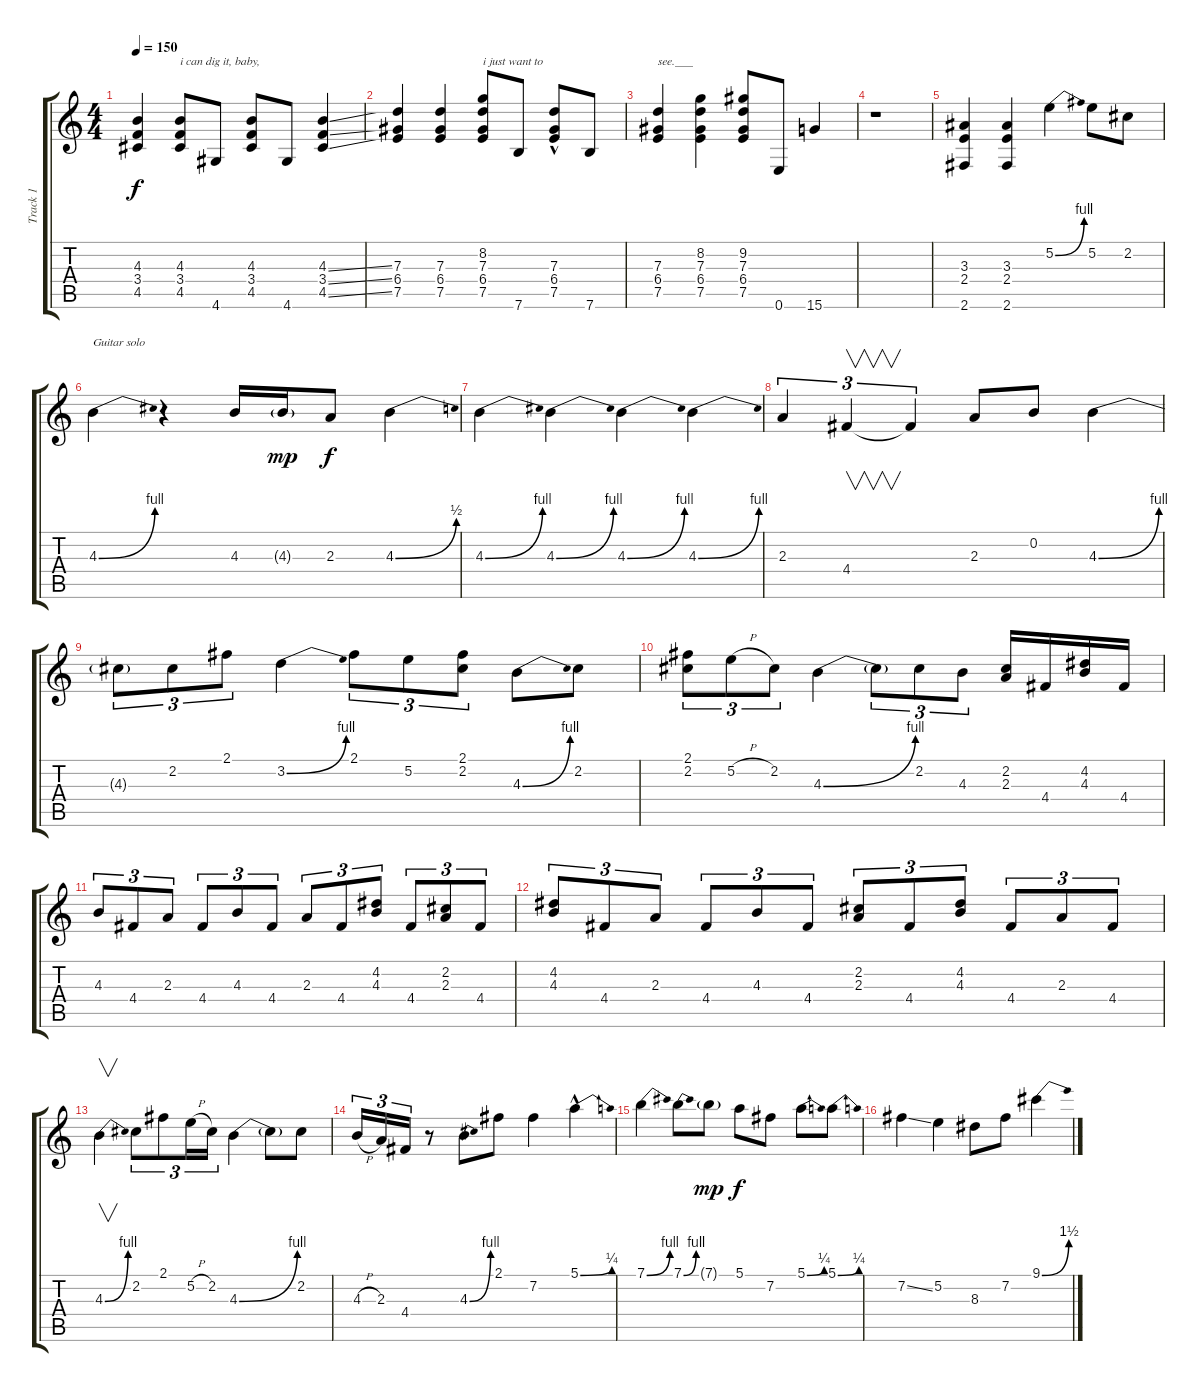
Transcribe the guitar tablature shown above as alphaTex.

\track ("Track 1" "Track 1") {instrument electricguitarclean}
\staff {score tabs}
\tuning (E4 B3 G3 D3 A2 E2) {hide}
\ts (4 4)
\tempo 150
\clef g2
\ks c
(4.3 3.4 4.5).4{dy f} (4.3 3.4 4.5).8{txt "i can dig it, baby,"} 4.6.8 (4.3 3.4 4.5).8 4.6.8 (4.3{ss} 3.4{ss} 4.5{ss}).4 |
(7.3 6.4 7.5).4 (7.3 6.4 7.5).4 (8.2 7.3 6.4 7.5).8{txt "i just want to"} 7.6.8 (7.3 6.4 7.5{hac}).8 7.6.8 |
(7.3 6.4 7.5).4{txt "see.___"} (8.2 7.3 6.4 7.5).4 (9.2 7.3 6.4 7.5).8 0.6.8 15.6.4 |
r.1 |
(3.3 2.4 2.6).4 (3.3 2.4 2.6).4 5.2{be (bend 0 0 60 4)}.4 5.2.8 2.2.8 |
4.3{be (bend 0 0 60 4)}.4{txt "Guitar solo"} r.4 4.3.16 4.3{g}.16{dy mp} 2.3.8{dy f} 4.3{be (bend 0 0 60 2)}.4 |
4.3{be (bend 0 0 60 4)}.4 4.3{be (bend 0 0 60 4)}.4 4.3{be (bend 0 0 60 4)}.4 4.3{be (bend 0 0 60 4)}.4 |
2.3.4{tu (3 2)} 4.4.4{v tu (3 2)} 4.4{t}.4{tu (3 2)} 2.3.8 0.2.8 4.3{be (bend 0 0 60 4)}.4 |
4.3{t}.8{tu (3 2)} 2.2.8{tu (3 2)} 2.1.8{tu (3 2)} 3.2{be (bend 0 0 60 4)}.4 2.1.8{tu (3 2)} 5.2.8{tu (3 2)} (2.1 2.2).8{tu (3 2)} 4.3{be (bend 0 0 60 4)}.8 2.2.8 |
(2.1 2.2).8{tu (3 2)} 5.2{h}.8{tu (3 2)} 2.2.8{tu (3 2)} 4.3{be (bend 0 0 60 4)}.4 4.3{t}.8{tu (3 2)} 2.2.8{tu (3 2)} 4.3.8{tu (3 2)} (2.2 2.3).16 4.4.16 (4.2 4.3).16 4.4.16 |
4.3.8{tu (3 2)} 4.4.8{tu (3 2)} 2.3.8{tu (3 2)} 4.4.8{tu (3 2)} 4.3.8{tu (3 2)} 4.4.8{tu (3 2)} 2.3.8{tu (3 2)} 4.4.8{tu (3 2)} (4.2 4.3).8{tu (3 2)} 4.4.8{tu (3 2)} (2.2 2.3).8{tu (3 2)} 4.4.8{tu (3 2)} |
(4.2 4.3).8{tu (3 2)} 4.4.8{tu (3 2)} 2.3.8{tu (3 2)} 4.4.8{tu (3 2)} 4.3.8{tu (3 2)} 4.4.8{tu (3 2)} (2.2 2.3).8{tu (3 2)} 4.4.8{tu (3 2)} (4.2 4.3).8{tu (3 2)} 4.4.8{tu (3 2)} 2.3.8{tu (3 2)} 4.4.8{tu (3 2)} |
4.3{be (bend 0 0 60 4)}.4{v} 2.2.8{tu (3 2)} 2.1.8{tu (3 2)} 5.2{h}.16{tu (3 2)} 2.2.16{tu (3 2)} 4.3{be (bend 0 0 60 4)}.4 4.3{t}.8 2.2.8 |
4.3{h}.16{tu (3 2)} 2.3.16{tu (3 2)} 4.4.16{tu (3 2)} r.8 4.3{be (bend 0 0 60 4)}.8 2.1.8 7.2.4 5.1{be (bend 0 0 60 1) hac}.4 |
7.1{be (bend 0 0 60 4)}.4 7.1{be (bend 0 0 60 4)}.8 7.1{g}.8{dy mp} 5.1.8{dy f} 7.2.8 5.1{be (bend 0 0 60 1)}.8 5.1{be (bend 0 0 60 1)}.8 |
7.2{ss}.4 5.2.4 8.3.8 7.2.8 9.1{be (bend 0 0 60 6)}.4
